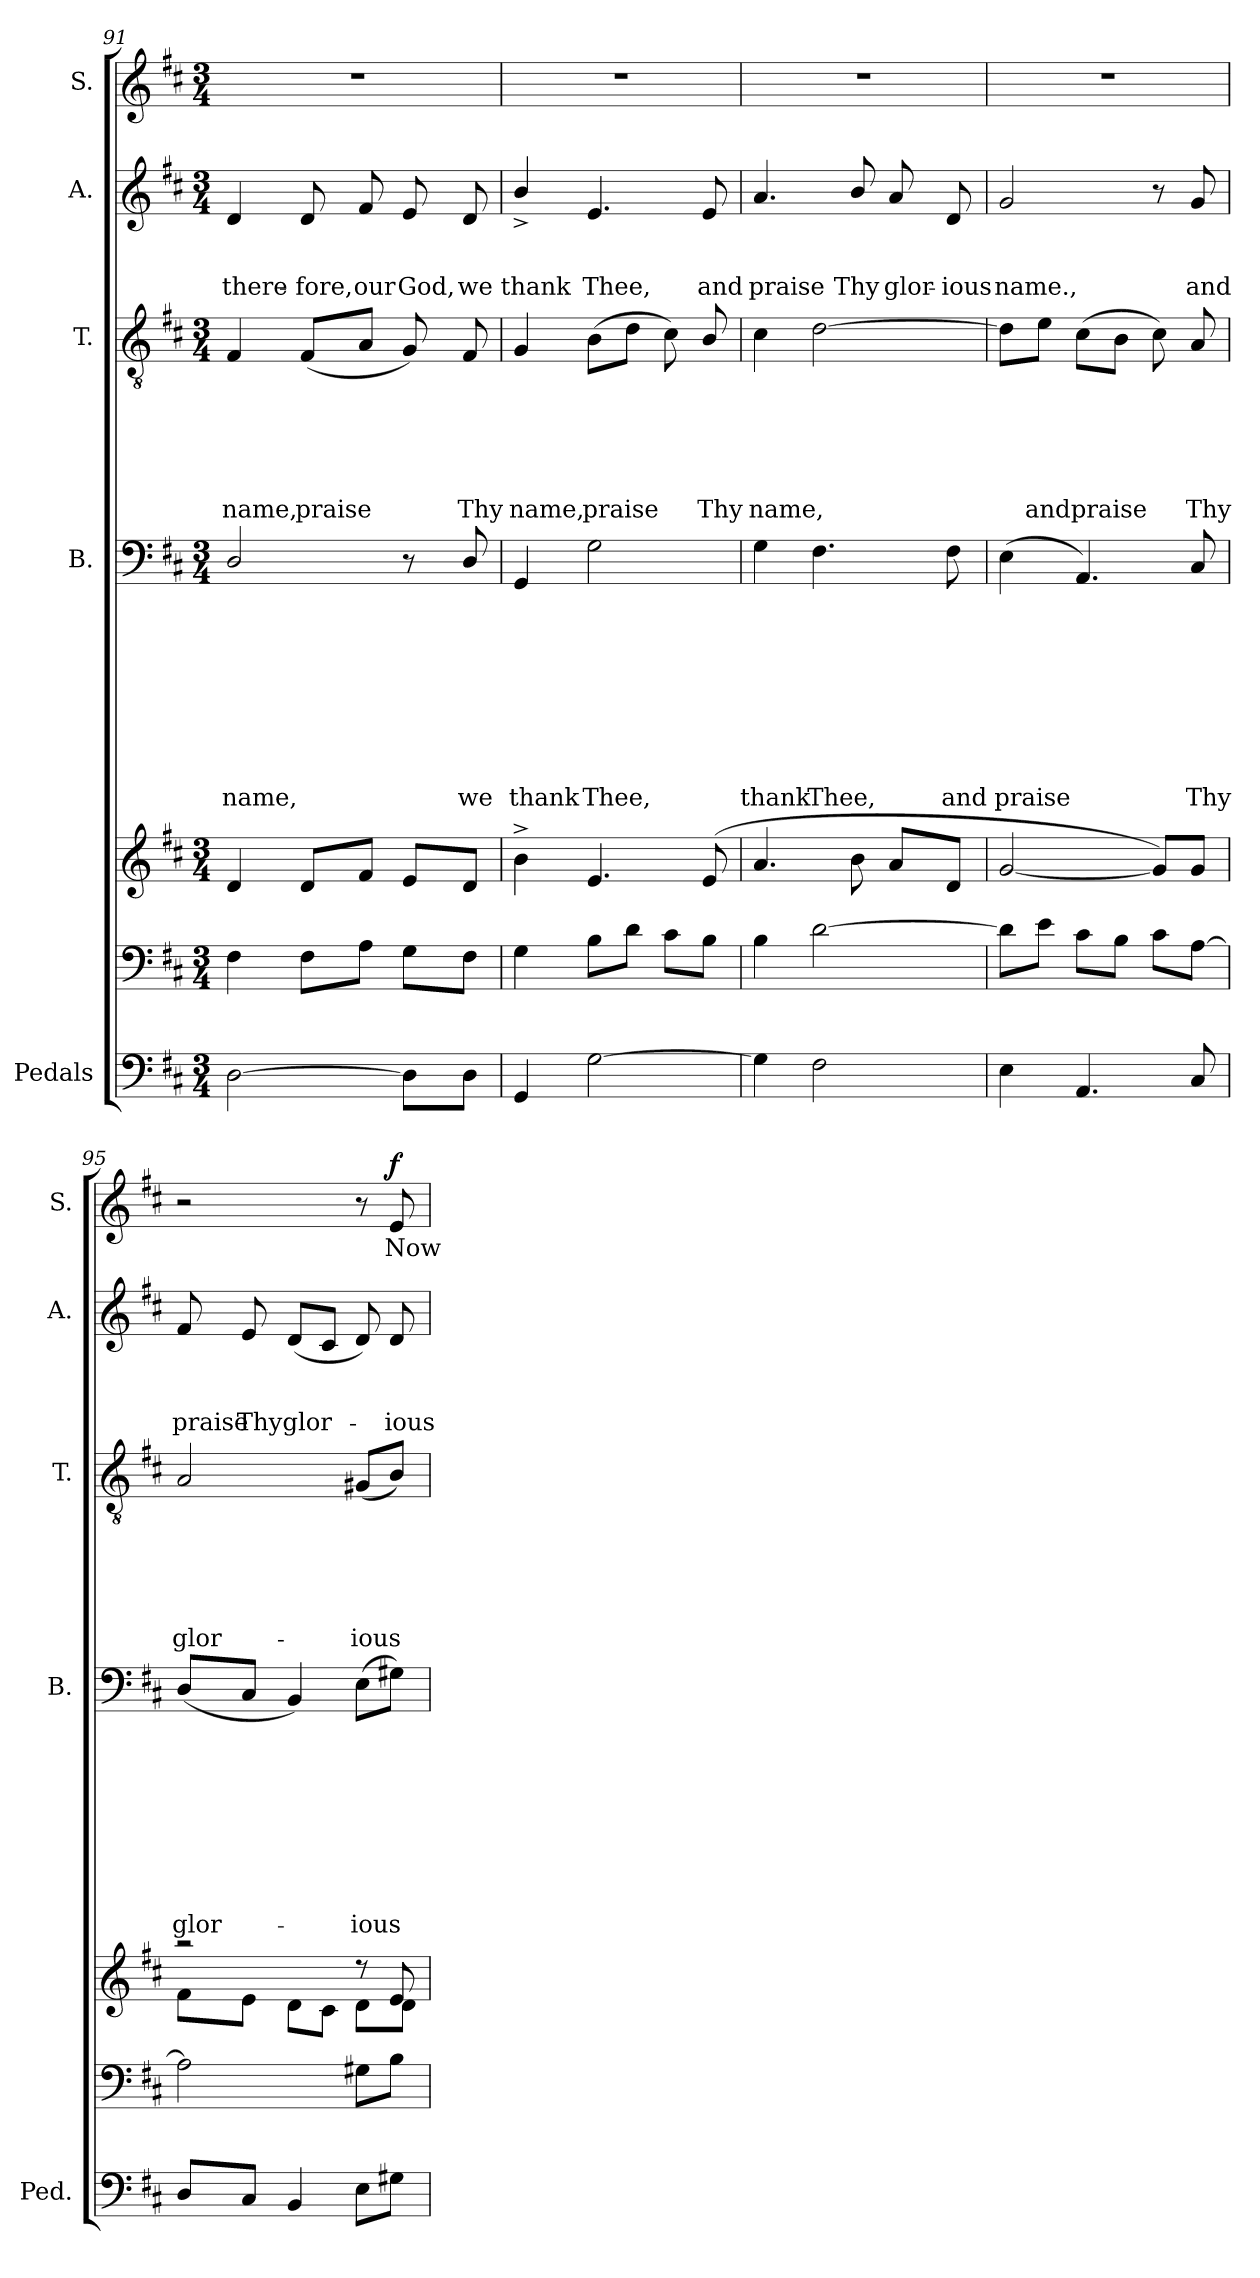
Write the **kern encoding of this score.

**kern	**kern	**kern	**kern	**text	**text	**text	**text	**text	**text	**text	**text	**text	**kern	**text	**text	**text	**text	**text	**text	**kern	**text	**text	**text	**kern	**text	**dynam
*part7	*part6	*part5	*part4	*part4	*part4	*part4	*part4	*part4	*part4	*part4	*part4	*part4	*part3	*part3	*part3	*part3	*part3	*part3	*part3	*part2	*part2	*part2	*part2	*part1	*part1	*part1
*staff7	*staff6	*staff5	*staff4	*staff4	*staff4	*staff4	*staff4	*staff4	*staff4	*staff4	*staff4	*staff4	*staff3	*staff3	*staff3	*staff3	*staff3	*staff3	*staff3	*staff2	*staff2	*staff2	*staff2	*staff1	*staff1	*staff1
*I"Pedals	*	*	*I"B.	*	*	*	*	*	*	*	*	*	*I"T.	*	*	*	*	*	*	*I"A.	*	*	*	*I"S.	*	*
*I'Ped.	*	*	*I'B.	*	*	*	*	*	*	*	*	*	*I'T.	*	*	*	*	*	*	*I'A.	*	*	*	*I'S.	*	*
!!LO:PB:g=z
*clefF4	*clefF4	*clefG2	*clefF4	*	*	*	*	*	*	*	*	*	*clefGv2	*	*	*	*	*	*	*clefG2	*	*	*	*clefG2	*	*
*k[f#c#]	*k[f#c#]	*k[f#c#]	*k[f#c#]	*	*	*	*	*	*	*	*	*	*k[f#c#]	*	*	*	*	*	*	*k[f#c#]	*	*	*	*k[f#c#]	*	*
*D:	*D:	*D:	*D:	*	*	*	*	*	*	*	*	*	*D:	*	*	*	*	*	*	*D:	*	*	*	*D:	*	*
*M3/4	*M3/4	*M3/4	*M3/4	*	*	*	*	*	*	*	*	*	*M3/4	*	*	*	*	*	*	*M3/4	*	*	*	*M3/4	*	*
=91	=91	=91	=91	=91	=91	=91	=91	=91	=91	=91	=91	=91	=91	=91	=91	=91	=91	=91	=91	=91	=91	=91	=91	=91	=91	=91
!	!	!	!	!	!	!	!	!	!	!	!	!LO:LY:b	!	!	!	!	!	!	!LO:LY:b	!	!	!	!LO:LY:b	!LO:N:vis=1	!	!
[>2D\	4F#\	4d/	2D/	.	.	.	.	.	.	.	.	name,	4F#/	.	.	.	.	.	name,	4d/	.	.	there-	2.r	.	.
!	!	!	!	!	!	!	!	!	!	!	!	!	!	!	!	!	!	!	!LO:LY:b	!	!	!	!LO:LY:b	!	!	!
.	8F#\L	8d/L	.	.	.	.	.	.	.	.	.	.	(<8F#/L	.	.	.	.	.	praise	8d/	.	.	-fore,	.	.	.
!	!	!	!	!	!	!	!	!	!	!	!	!	!	!	!	!	!	!	!	!	!	!	!LO:LY:b	!	!	!
.	8A\J	8f#/J	.	.	.	.	.	.	.	.	.	.	8A/J	.	.	.	.	.	.	8f#/	.	.	our	.	.	.
!	!	!	!	!	!	!	!	!	!	!	!	!	!	!	!	!	!	!	!	!	!	!	!LO:LY:b	!	!	!
8D\L]	8G\L	8e/L	8r	.	.	.	.	.	.	.	.	.	8G/)	.	.	.	.	.	.	8e/	.	.	God,	.	.	.
!	!	!	!	!	!	!	!	!	!	!	!	!LO:LY:b	!	!	!	!	!	!	!LO:LY:b	!	!	!	!LO:LY:b	!	!	!
8D\J	8F#\J	8d/J	8D/	.	.	.	.	.	.	.	.	we	8F#/	.	.	.	.	.	Thy	8d/	.	.	we	.	.	.
=92	=92	=92	=92	=92	=92	=92	=92	=92	=92	=92	=92	=92	=92	=92	=92	=92	=92	=92	=92	=92	=92	=92	=92	=92	=92	=92
!	!	!	!	!	!	!	!	!	!	!	!	!LO:LY:b	!	!	!	!	!	!	!LO:LY:b	!	!	!	!LO:LY:b	!LO:N:vis=1	!	!
4GG/	4G\	4b^>\	4GG/	.	.	.	.	.	.	.	.	thank	4G/	.	.	.	.	.	name,	4b^>/	.	.	thank	2.r	.	.
!	!	!	!	!	!	!	!	!	!	!	!	!LO:LY:b	!	!	!	!	!	!	!LO:LY:b	!	!	!	!LO:LY:b	!	!	!
[>2G\	8B\L	4.e/	2G\	.	.	.	.	.	.	.	.	Thee,	(>8B\L	.	.	.	.	.	praise	4.e/	.	.	Thee,	.	.	.
.	8d\J	.	.	.	.	.	.	.	.	.	.	.	8d\J	.	.	.	.	.	.	.	.	.	.	.	.	.
.	8c#\L	.	.	.	.	.	.	.	.	.	.	.	8c#\)	.	.	.	.	.	.	.	.	.	.	.	.	.
!	!	!	!	!	!	!	!	!	!	!	!	!	!	!	!	!	!	!	!LO:LY:b	!	!	!	!LO:LY:b	!	!	!
.	8B\J	(<8e/	.	.	.	.	.	.	.	.	.	.	8B/	.	.	.	.	.	Thy	8e/	.	.	and	.	.	.
=93	=93	=93	=93	=93	=93	=93	=93	=93	=93	=93	=93	=93	=93	=93	=93	=93	=93	=93	=93	=93	=93	=93	=93	=93	=93	=93
!	!	!	!	!	!	!	!	!	!	!	!	!LO:LY:b	!	!	!	!	!	!	!LO:LY:b	!	!	!	!LO:LY:b	!LO:N:vis=1	!	!
4G\]	4B\	4.a/	4G\	.	.	.	.	.	.	.	.	thank	4c#\	.	.	.	.	.	name,	4.a/	.	.	praise	2.r	.	.
!	!	!	!	!	!	!	!	!	!	!	!	!LO:LY:b	!	!	!	!	!	!	!	!	!	!	!	!	!	!
2F#\	[>2d\	.	4.F#\	.	.	.	.	.	.	.	.	Thee,	[>2d\	.	.	.	.	.	.	.	.	.	.	.	.	.
!	!	!	!	!	!	!	!	!	!	!	!	!	!	!	!	!	!	!	!	!	!	!	!LO:LY:b	!	!	!
.	.	8b\	.	.	.	.	.	.	.	.	.	.	.	.	.	.	.	.	.	8b/	.	.	Thy	.	.	.
!	!	!	!	!	!	!	!	!	!	!	!	!	!	!	!	!	!	!	!	!	!	!	!LO:LY:b	!	!	!
.	.	8a/L	.	.	.	.	.	.	.	.	.	.	.	.	.	.	.	.	.	8a/	.	.	glor-	.	.	.
!	!	!	!	!	!	!	!	!	!	!	!	!LO:LY:b	!	!	!	!	!	!	!	!	!	!	!LO:LY:b	!	!	!
.	.	8d/J	8F#\	.	.	.	.	.	.	.	.	and	.	.	.	.	.	.	.	8d/	.	.	-ious	.	.	.
=94	=94	=94	=94	=94	=94	=94	=94	=94	=94	=94	=94	=94	=94	=94	=94	=94	=94	=94	=94	=94	=94	=94	=94	=94	=94	=94
!	!	!	!	!	!	!	!	!	!	!	!	!LO:LY:b	!	!	!	!	!	!	!	!	!	!	!LO:LY:b	!LO:N:vis=1	!	!
4E\	8d\L]	[<2g/	(>4E\	.	.	.	.	.	.	.	.	praise	8d\L]	.	.	.	.	.	.	2g/	.	.	name.,	2.r	.	.
!	!	!	!	!	!	!	!	!	!	!	!	!	!	!	!	!	!	!	!LO:LY:b	!	!	!	!	!	!	!
.	8e\J	.	.	.	.	.	.	.	.	.	.	.	8e\J	.	.	.	.	.	and	.	.	.	.	.	.	.
!	!	!	!	!	!	!	!	!	!	!	!	!	!	!	!	!	!	!	!LO:LY:b	!	!	!	!	!	!	!
4.AA/	8c#\L	.	4.AA/)	.	.	.	.	.	.	.	.	.	(>8c#\L	.	.	.	.	.	praise	.	.	.	.	.	.	.
.	8B\J	.	.	.	.	.	.	.	.	.	.	.	8B\J	.	.	.	.	.	.	.	.	.	.	.	.	.
.	8c#\L	8g/L])	.	.	.	.	.	.	.	.	.	.	8c#\)	.	.	.	.	.	.	8r	.	.	.	.	.	.
!	!	!	!	!	!	!	!	!	!	!	!	!LO:LY:b	!	!	!	!	!	!	!LO:LY:b	!	!	!	!LO:LY:b	!	!	!
8C#/	[<8A\J	8g/J	8C#/	.	.	.	.	.	.	.	.	Thy	8A/	.	.	.	.	.	Thy	8g/	.	.	and	.	.	.
!!LO:LB:g=z
=95	=95	=95	=95	=95	=95	=95	=95	=95	=95	=95	=95	=95	=95	=95	=95	=95	=95	=95	=95	=95	=95	=95	=95	=95	=95	=95
*	*	*^	*	*	*	*	*	*	*	*	*	*	*	*	*	*	*	*	*	*	*	*	*	*	*	*
!	!	!	!	!	!	!	!	!	!	!	!	!	!LO:LY:b	!	!	!	!	!	!	!LO:LY:b	!	!	!	!LO:LY:b	!	!	!
8D/L	2A\]	2raa	8f#\L	(<8D/L	.	.	.	.	.	.	.	.	glor-	2A/	.	.	.	.	.	glor-	8f#/	.	.	praise	2r	.	.
!	!	!	!	!	!	!	!	!	!	!	!	!	!	!	!	!	!	!	!	!	!	!	!	!LO:LY:b	!	!	!
8C#/J	.	.	8e\J	8C#/J	.	.	.	.	.	.	.	.	.	.	.	.	.	.	.	.	8e/	.	.	Thy	.	.	.
!	!	!	!	!	!	!	!	!	!	!	!	!	!	!	!	!	!	!	!	!	!	!	!	!LO:LY:b	!	!	!
4BB/	.	.	8d\L	4BB/)	.	.	.	.	.	.	.	.	.	.	.	.	.	.	.	.	(<8d/L	.	.	glor-	.	.	.
.	.	.	8c#\J	.	.	.	.	.	.	.	.	.	.	.	.	.	.	.	.	.	8c#/J	.	.	.	.	.	.
!	!	!	!	!	!	!	!	!	!	!	!	!	!LO:LY:b	!	!	!	!	!	!	!LO:LY:b	!	!	!	!	!	!	!
8E\L	8G#X\L	8rdd	8d\L	(>8E\L	.	.	.	.	.	.	.	.	-ious	(<8G#X/L	.	.	.	.	.	-ious	8d/)	.	.	.	8r	.	.
!	!	!	!	!	!	!	!	!	!	!	!	!	!	!	!	!	!	!	!	!	!	!	!	!LO:LY:b	!	!LO:LY:b	!LO:DY:a
8G#X\J	8B\J	8e/	8d\J	8G#X\J)	.	.	.	.	.	.	.	.	.	8B/J)	.	.	.	.	.	.	8d/	.	.	-ious	8e/	Now	f
*	*	*v	*v	*	*	*	*	*	*	*	*	*	*	*	*	*	*	*	*	*	*	*	*	*	*	*	*
=	=	=	=	=	=	=	=	=	=	=	=	=	=	=	=	=	=	=	=	=	=	=	=	=	=	=
*-	*-	*-	*-	*-	*-	*-	*-	*-	*-	*-	*-	*-	*-	*-	*-	*-	*-	*-	*-	*-	*-	*-	*-	*-	*-	*-
